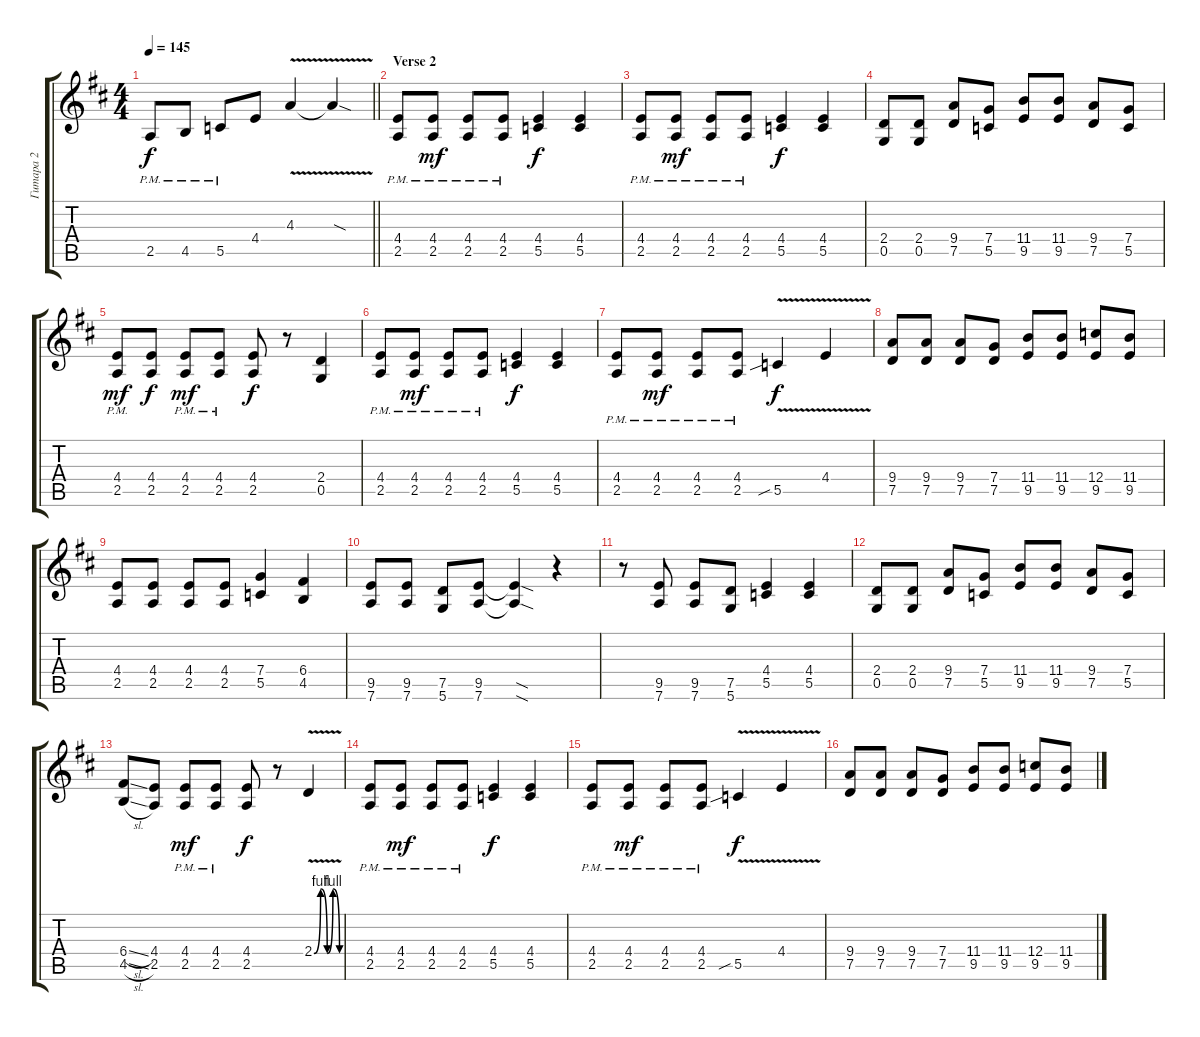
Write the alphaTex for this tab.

\track ("Гитара 2" "Гитара 2") {instrument distortionguitar}
\staff {score tabs}
\tuning (D4 A3 F3 C3 G2 D2) {hide}
\ts (4 4)
\tempo 145
\clef g2
\barLineRight lightlight
\ks bminor
2.5{pm}.8{dy f} 4.5{pm}.8 5.5{pm}.8 4.4.8 4.3{v}.4 4.3{sod t}.4 |
\section ("" "Verse 2")
(4.4{pm} 2.5{pm}).8 (4.4{pm} 2.5{pm}).8{dy mf} (4.4{pm} 2.5{pm}).8 (4.4{pm} 2.5{pm}).8 (4.4 5.5).4{dy f} (4.4 5.5).4 |
(4.4{pm} 2.5{pm}).8 (4.4{pm} 2.5{pm}).8{dy mf} (4.4{pm} 2.5{pm}).8 (4.4{pm} 2.5{pm}).8 (4.4 5.5).4{dy f} (4.4 5.5).4 |
(2.4 0.5).8 (2.4 0.5).8 (9.4 7.5).8 (7.4 5.5).8 (11.4 9.5).8 (11.4 9.5).8 (9.4 7.5).8 (7.4 5.5).8 |
(4.4{pm} 2.5{pm}).8{dy mf} (4.4 2.5).8{dy f} (4.4{pm} 2.5{pm}).8{dy mf} (4.4{pm} 2.5{pm}).8 (4.4 2.5).8{dy f} r.8 (2.4 0.5).4 |
(4.4{pm} 2.5{pm}).8 (4.4{pm} 2.5{pm}).8{dy mf} (4.4{pm} 2.5{pm}).8 (4.4{pm} 2.5{pm}).8 (4.4 5.5).4{dy f} (4.4 5.5).4 |
(4.4{pm} 2.5{pm}).8 (4.4{pm} 2.5{pm}).8{dy mf} (4.4{pm} 2.5{pm}).8 (4.4{pm} 2.5{pm}).8 5.5{v sib}.4{dy f} 4.4{v}.4 |
(9.4 7.5).8 (9.4 7.5).8 (9.4 7.5).8 (7.4 7.5).8 (11.4 9.5).8 (11.4 9.5).8 (12.4 9.5).8 (11.4 9.5).8 |
(4.4 2.5).8 (4.4 2.5).8 (4.4 2.5).8 (4.4 2.5).8 (7.4 5.5).4 (6.4 4.5).4 |
(9.5 7.6).8 (9.5 7.6).8 (7.5 5.6).8 (9.5 7.6).8 (9.5{sod t} 7.6{sod t}).4 r.4 |
r.8 (9.5 7.6).8 (9.5 7.6).8 (7.5 5.6).8 (4.4 5.5).4 (4.4 5.5).4 |
(2.4 0.5).8 (2.4 0.5).8 (9.4 7.5).8 (7.4 5.5).8 (11.4 9.5).8 (11.4 9.5).8 (9.4 7.5).8 (7.4 5.5).8 |
(6.4{sl} 4.5{sl}).8 (4.4 2.5).8 (4.4{pm} 2.5{pm}).8{dy mf} (4.4{pm} 2.5{pm}).8 (4.4 2.5).8{dy f} r.8 2.4{be (custom 0 0 15 4 30 0 43 4 58 0 60 0) v}.4 |
(4.4{pm} 2.5{pm}).8 (4.4{pm} 2.5{pm}).8{dy mf} (4.4{pm} 2.5{pm}).8 (4.4{pm} 2.5{pm}).8 (4.4 5.5).4{dy f} (4.4 5.5).4 |
(4.4{pm} 2.5{pm}).8 (4.4{pm} 2.5{pm}).8{dy mf} (4.4{pm} 2.5{pm}).8 (4.4{pm} 2.5{pm}).8 5.5{v sib}.4{dy f} 4.4{v}.4 |
(9.4 7.5).8 (9.4 7.5).8 (9.4 7.5).8 (7.4 7.5).8 (11.4 9.5).8 (11.4 9.5).8 (12.4 9.5).8 (11.4 9.5).8
